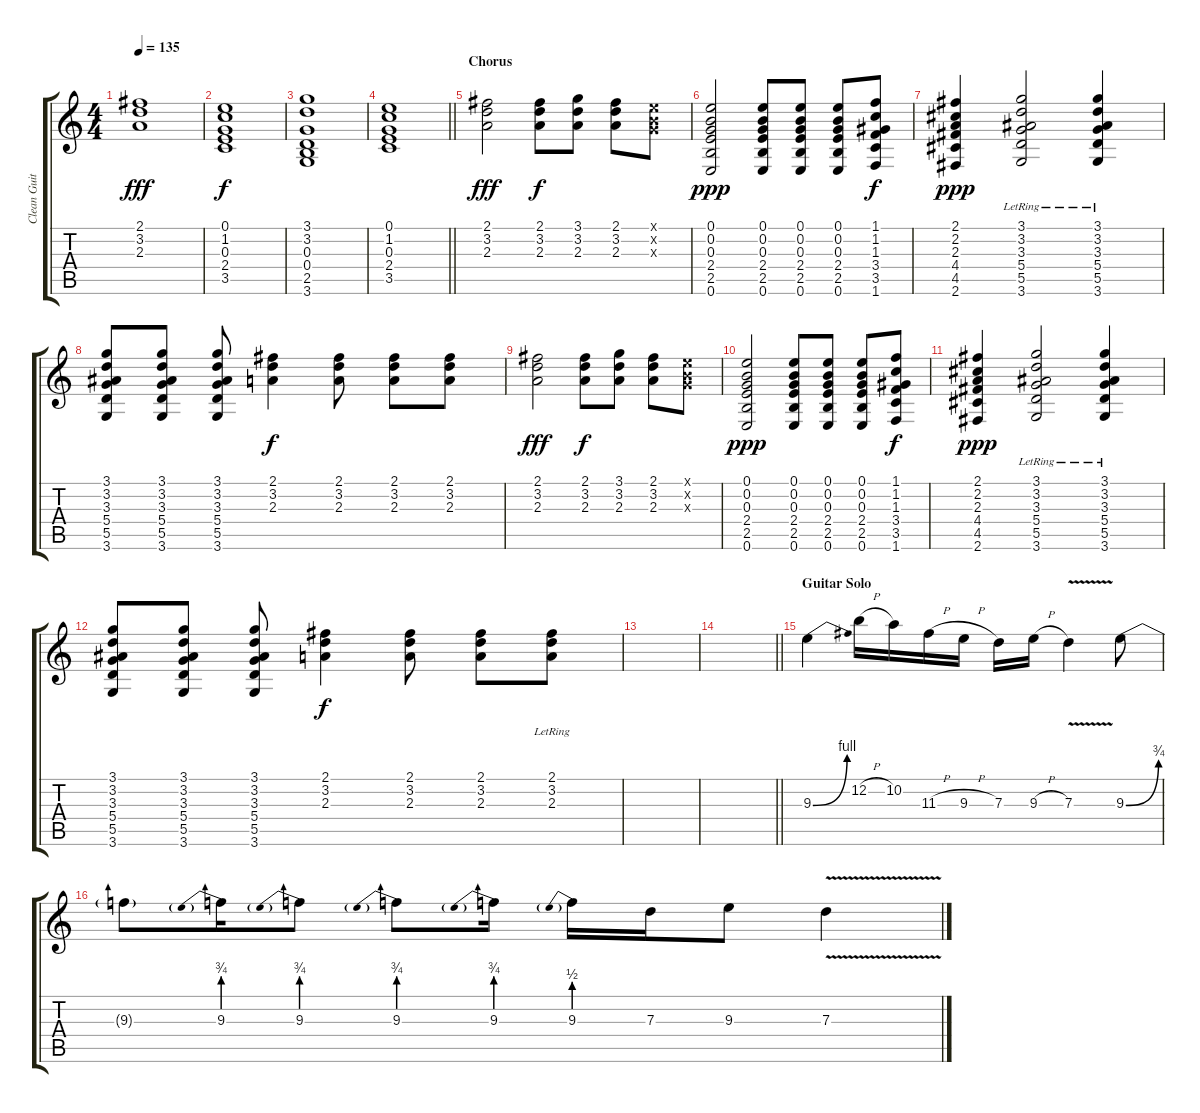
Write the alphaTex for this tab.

\track ("Clean Guitar " "Clean Guit") {instrument electricguitarclean}
\staff {score tabs}
\tuning (E4 B3 G3 D3 A2 E2) {hide}
\ts (4 4)
\tempo 135
\clef g2
\ks c
(2.1 3.2 2.3).1{dy fff} |
(0.1 1.2 0.3 2.4 3.5).1{dy f} |
(3.1 3.2 0.3 0.4 2.5 3.6).1 |
\barLineRight lightlight
(0.1 1.2 0.3 2.4 3.5).1 |
\section ("" "Chorus")
(2.1 3.2 2.3).2{dy fff} (2.1 3.2 2.3).8{dy f} (3.1 3.2 2.3).8 (2.1 3.2 2.3).8 (0.1{x} 0.2{x} 0.3{x}).8 |
(0.1 0.2 0.3 2.4 2.5 0.6).2{dy ppp} (0.1 0.2 0.3 2.4 2.5 0.6).8 (0.1 0.2 0.3 2.4 2.5 0.6).8 (0.1 0.2 0.3 2.4 2.5 0.6).8 (1.1 1.2 1.3 3.4 3.5 1.6).8{dy f} |
(2.1 2.2 2.3 4.4 4.5 2.6).4{dy ppp} (3.1{lr} 3.2{lr} 3.3{lr} 5.4{lr} 5.5{lr} 3.6{lr}).2 (3.1 3.2{lr} 3.3{lr} 5.4{lr} 5.5{lr} 3.6{lr}).4 |
(3.1 3.2 3.3 5.4 5.5 3.6).8 (3.1 3.2 3.3 5.4 5.5 3.6).8 (3.1 3.2 3.3 5.4 5.5 3.6).8 (2.1 3.2 2.3).4{dy f} (2.1 3.2 2.3).8 (2.1 3.2 2.3).8 (2.1 3.2 2.3).8 |
(2.1 3.2 2.3).2{dy fff} (2.1 3.2 2.3).8{dy f} (3.1 3.2 2.3).8 (2.1 3.2 2.3).8 (0.1{x} 0.2{x} 0.3{x}).8 |
(0.1 0.2 0.3 2.4 2.5 0.6).2{dy ppp} (0.1 0.2 0.3 2.4 2.5 0.6).8 (0.1 0.2 0.3 2.4 2.5 0.6).8 (0.1 0.2 0.3 2.4 2.5 0.6).8 (1.1 1.2 1.3 3.4 3.5 1.6).8{dy f} |
(2.1 2.2 2.3 4.4 4.5 2.6).4{dy ppp} (3.1{lr} 3.2{lr} 3.3{lr} 5.4{lr} 5.5{lr} 3.6{lr}).2 (3.1 3.2{lr} 3.3{lr} 5.4{lr} 5.5{lr} 3.6{lr}).4 |
(3.1 3.2 3.3 5.4 5.5 3.6).8 (3.1 3.2 3.3 5.4 5.5 3.6).8 (3.1 3.2 3.3 5.4 5.5 3.6).8 (2.1 3.2 2.3).4{dy f} (2.1 3.2 2.3).8 (2.1 3.2 2.3).8 (2.1{lr} 3.2{lr} 2.3{lr}).8 |
|
\barLineRight lightlight
|
\section ("" "Guitar Solo")
9.3{be (bend 0 0 60 4)}.4{volume 16 instrument overdrivenguitar} 12.2{h}.16 10.2.16 11.3{h}.16 9.3{h}.16 7.3.16 9.3{h}.16 7.3{v}.4 9.3{be (bend 0 0 60 3)}.8 |
9.3{t}.8 9.3{be (prebend 0 3 60 3)}.16 9.3{be (prebend 0 3 60 3)}.8 9.3{be (prebend 0 3 60 3)}.8 9.3{be (prebend 0 3 60 3)}.16 9.3{be (prebend 0 2 60 2)}.16 7.3.16 9.3.8 7.3{v}.4
